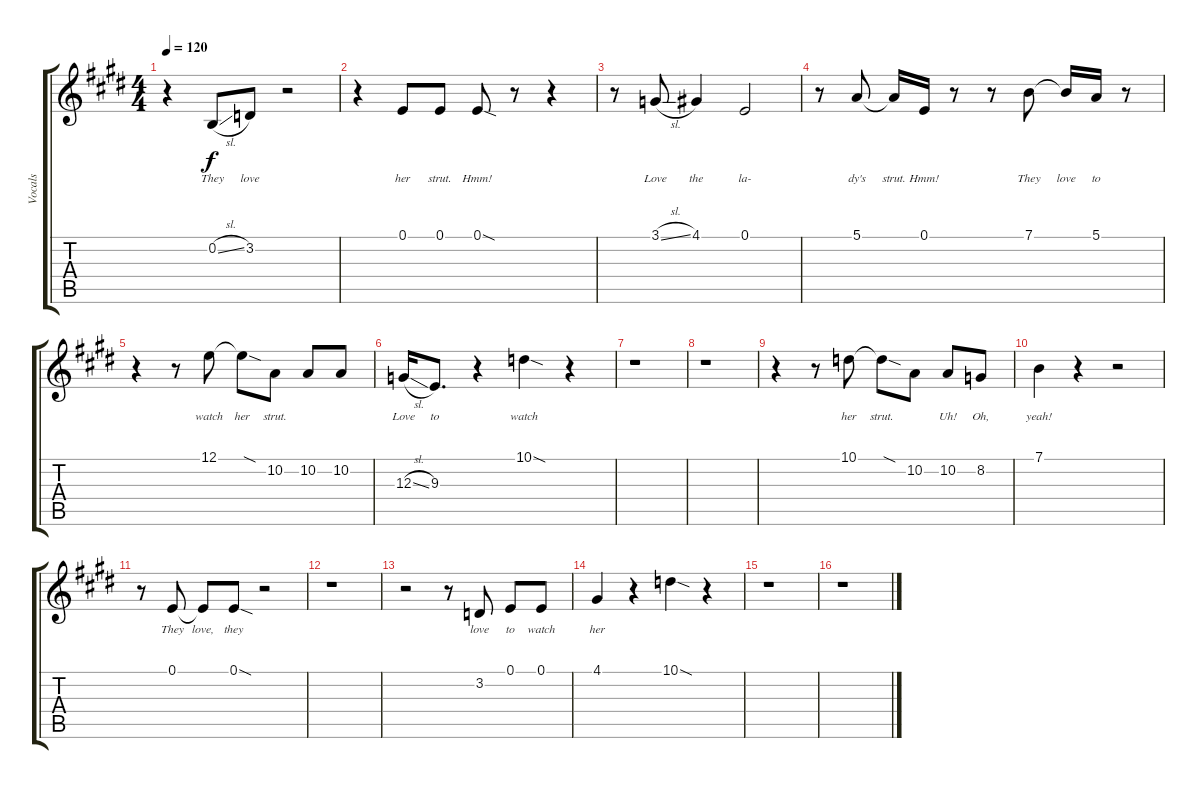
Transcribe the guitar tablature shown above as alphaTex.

\track ("Vocals" "Vocals") {instrument clarinet}
\staff {score tabs}
\tuning (E4 B3 G3 D3 A2 E2) {hide}
\ts (4 4)
\tempo 120
\clef g2
\ks e
r.4{dy f} 0.2{sl}.8{lyrics (0 "They") lyrics (1 "") lyrics (2 "") lyrics (3 "") lyrics (4 "")} 3.2.8{lyrics (0 "love") lyrics (1 "") lyrics (2 "") lyrics (3 "") lyrics (4 "")} r.2 |
r.4 0.1.8{lyrics (0 "her") lyrics (1 "") lyrics (2 "") lyrics (3 "") lyrics (4 "")} 0.1.8{lyrics (0 "strut.") lyrics (1 "") lyrics (2 "") lyrics (3 "") lyrics (4 "")} 0.1{sod}.8{lyrics (0 "Hmm!") lyrics (1 "") lyrics (2 "") lyrics (3 "") lyrics (4 "")} r.8 r.4 |
r.8 3.1{sl}.8{lyrics (0 "Love") lyrics (1 "") lyrics (2 "") lyrics (3 "") lyrics (4 "")} 4.1.4{lyrics (0 "the") lyrics (1 "") lyrics (2 "") lyrics (3 "") lyrics (4 "")} 0.1.2{lyrics (0 "la-") lyrics (1 "") lyrics (2 "") lyrics (3 "") lyrics (4 "")} |
r.8 5.1.8{lyrics (0 "dy's") lyrics (1 "") lyrics (2 "") lyrics (3 "") lyrics (4 "")} 5.1{t}.16{lyrics (0 "strut.") lyrics (1 "") lyrics (2 "") lyrics (3 "") lyrics (4 "")} 0.1.16{lyrics (0 "Hmm!") lyrics (1 "") lyrics (2 "") lyrics (3 "") lyrics (4 "")} r.8 r.8 7.1.8{lyrics (0 "They") lyrics (1 "") lyrics (2 "") lyrics (3 "") lyrics (4 "")} 7.1{t}.16{lyrics (0 "love") lyrics (1 "") lyrics (2 "") lyrics (3 "") lyrics (4 "")} 5.1.16{lyrics (0 "to") lyrics (1 "") lyrics (2 "") lyrics (3 "") lyrics (4 "")} r.8 |
r.4 r.8 12.1.8{lyrics (0 "watch") lyrics (1 "") lyrics (2 "") lyrics (3 "") lyrics (4 "")} 12.1{sod t}.8{lyrics (0 "her") lyrics (1 "") lyrics (2 "") lyrics (3 "") lyrics (4 "")} 10.2.8{lyrics (0 "strut.") lyrics (1 "") lyrics (2 "") lyrics (3 "") lyrics (4 "")} 10.2.8{lyrics (0 "") lyrics (1 "") lyrics (2 "") lyrics (3 "") lyrics (4 "")} 10.2.8{lyrics (0 "") lyrics (1 "") lyrics (2 "") lyrics (3 "") lyrics (4 "")} |
12.3{sl}.16{lyrics (0 "Love") lyrics (1 "") lyrics (2 "") lyrics (3 "") lyrics (4 "")} 9.3.8{d lyrics (0 "to") lyrics (1 "") lyrics (2 "") lyrics (3 "") lyrics (4 "")} r.4 10.1{sod}.4{lyrics (0 "watch") lyrics (1 "") lyrics (2 "") lyrics (3 "") lyrics (4 "")} r.4 |
r.1 |
r.1 |
r.4 r.8 10.1.8{lyrics (0 "her") lyrics (1 "") lyrics (2 "") lyrics (3 "") lyrics (4 "")} 10.1{sod t}.8{lyrics (0 "strut.") lyrics (1 "") lyrics (2 "") lyrics (3 "") lyrics (4 "")} 10.2.8{lyrics (0 "") lyrics (1 "") lyrics (2 "") lyrics (3 "") lyrics (4 "")} 10.2.8{lyrics (0 "Uh!") lyrics (1 "") lyrics (2 "") lyrics (3 "") lyrics (4 "")} 8.2.8{lyrics (0 "Oh,") lyrics (1 "") lyrics (2 "") lyrics (3 "") lyrics (4 "")} |
7.1.4{lyrics (0 "yeah!") lyrics (1 "") lyrics (2 "") lyrics (3 "") lyrics (4 "")} r.4 r.2 |
r.8 0.1.8{lyrics (0 "They") lyrics (1 "") lyrics (2 "") lyrics (3 "") lyrics (4 "")} 0.1{t}.8{lyrics (0 "love,") lyrics (1 "") lyrics (2 "") lyrics (3 "") lyrics (4 "")} 0.1{sod}.8{lyrics (0 "they") lyrics (1 "") lyrics (2 "") lyrics (3 "") lyrics (4 "")} r.2 |
r.1 |
r.2 r.8 3.2.8{lyrics (0 "love") lyrics (1 "") lyrics (2 "") lyrics (3 "") lyrics (4 "")} 0.1.8{lyrics (0 "to") lyrics (1 "") lyrics (2 "") lyrics (3 "") lyrics (4 "")} 0.1.8{lyrics (0 "watch") lyrics (1 "") lyrics (2 "") lyrics (3 "") lyrics (4 "")} |
4.1.4{lyrics (0 "her") lyrics (1 "") lyrics (2 "") lyrics (3 "") lyrics (4 "")} r.4 10.1{sod}.4 r.4 |
r.1 |
r.1
